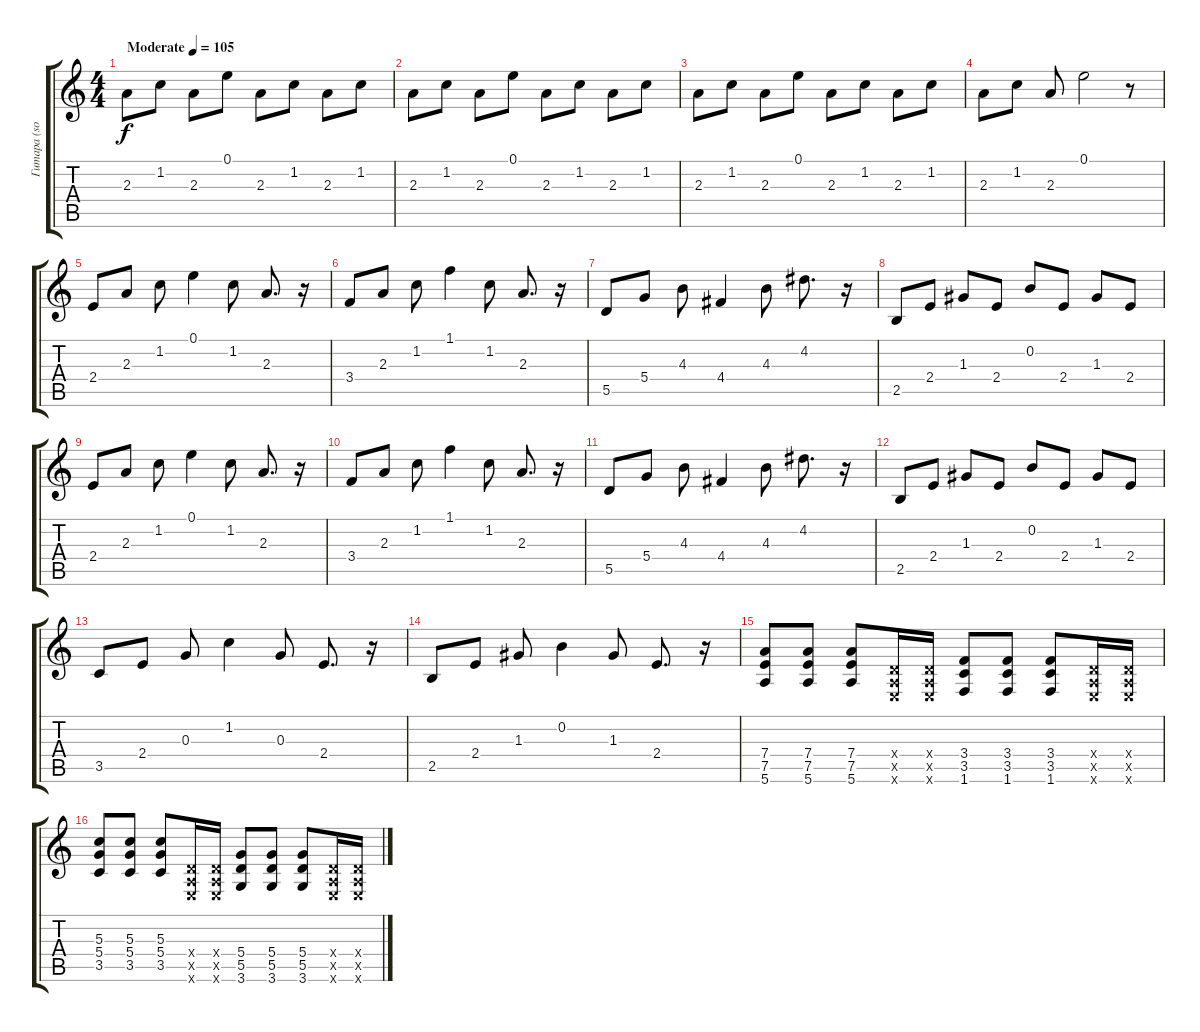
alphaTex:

\track ("Гитара (soft distortion)" "Гитара (so") {instrument distortionguitar}
\staff {score tabs}
\tuning (E4 B3 G3 D3 A2 E2) {hide}
\ts (4 4)
\tempo (105 "Moderate")
\clef g2
\ks c
2.3.8{dy f instrument distortionguitar} 1.2.8 2.3.8 0.1.8 2.3.8 1.2.8 2.3.8 1.2.8 |
2.3.8 1.2.8 2.3.8 0.1.8 2.3.8 1.2.8 2.3.8 1.2.8 |
2.3.8 1.2.8 2.3.8 0.1.8 2.3.8 1.2.8 2.3.8 1.2.8 |
2.3.8 1.2.8 2.3.8 0.1.2 r.8 |
2.4.8 2.3.8 1.2.8 0.1.4 1.2.8 2.3.8{d} r.16 |
3.4.8 2.3.8 1.2.8 1.1.4 1.2.8 2.3.8{d} r.16 |
5.5.8 5.4.8 4.3.8 4.4.4 4.3.8 4.2.8{d} r.16 |
2.5.8 2.4.8 1.3.8 2.4.8 0.2.8 2.4.8 1.3.8 2.4.8 |
2.4.8 2.3.8 1.2.8 0.1.4 1.2.8 2.3.8{d} r.16 |
3.4.8 2.3.8 1.2.8 1.1.4 1.2.8 2.3.8{d} r.16 |
5.5.8 5.4.8 4.3.8 4.4.4 4.3.8 4.2.8{d} r.16 |
2.5.8 2.4.8 1.3.8 2.4.8 0.2.8 2.4.8 1.3.8 2.4.8 |
3.5.8 2.4.8 0.3.8 1.2.4 0.3.8 2.4.8{d} r.16 |
2.5.8 2.4.8 1.3.8 0.2.4 1.3.8 2.4.8{d} r.16 |
(7.4 7.5 5.6).8 (7.4 7.5 5.6).8 (7.4 7.5 5.6).8 (0.4{x} 0.5{x} 0.6{x}).16 (0.4{x} 0.5{x} 0.6{x}).16 (3.4 3.5 1.6).8 (3.4 3.5 1.6).8 (3.4 3.5 1.6).8 (0.4{x} 0.5{x} 0.6{x}).16 (0.4{x} 0.5{x} 0.6{x}).16 |
(5.3 5.4 3.5).8 (5.3 5.4 3.5).8 (5.3 5.4 3.5).8 (0.4{x} 0.5{x} 0.6{x}).16 (0.4{x} 0.5{x} 0.6{x}).16 (5.4 5.5 3.6).8 (5.4 5.5 3.6).8 (5.4 5.5 3.6).8 (0.4{x} 0.5{x} 0.6{x}).16 (0.4{x} 0.5{x} 0.6{x}).16
